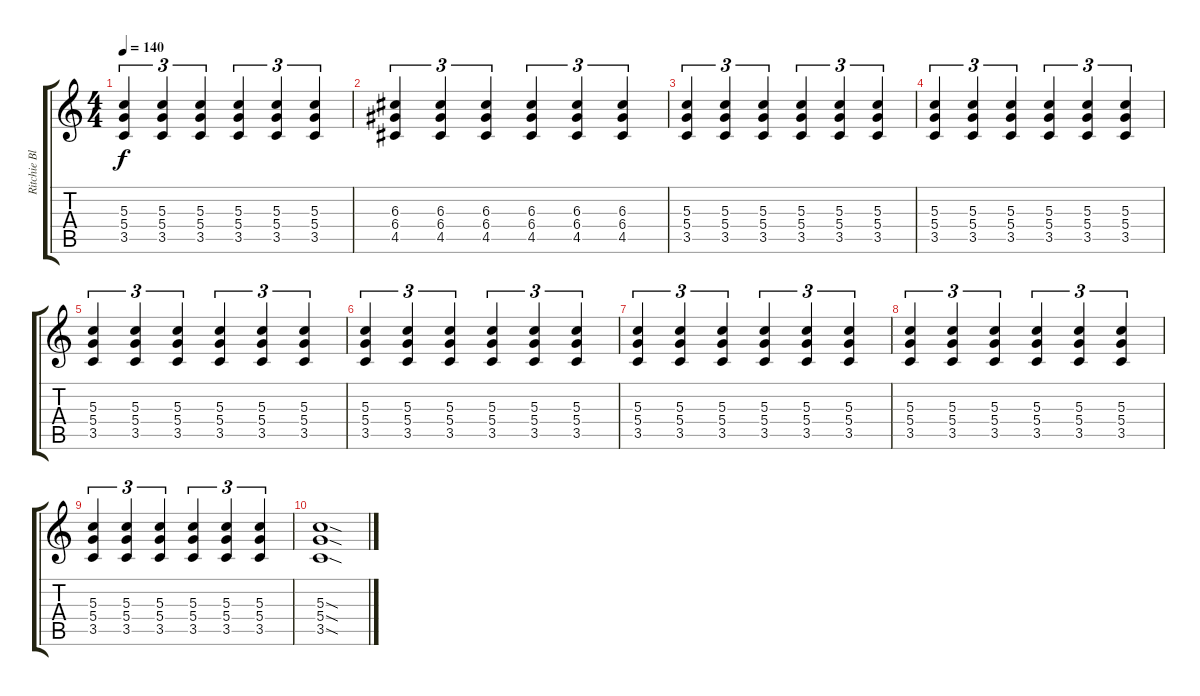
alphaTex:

\track ("Ritchie Blackmore Rhythm" "Ritchie Bl") {instrument overdrivenguitar}
\staff {score tabs}
\tuning (E4 B3 G3 D3 A2 E2) {hide}
\ts (4 4)
\tempo 140
\clef g2
\ks c
(5.3 5.4 3.5).4{tu (3 2) dy f} (5.3 5.4 3.5).4{tu (3 2)} (5.3 5.4 3.5).4{tu (3 2)} (5.3 5.4 3.5).4{tu (3 2)} (5.3 5.4 3.5).4{tu (3 2)} (5.3 5.4 3.5).4{tu (3 2)} |
(6.3 6.4 4.5).4{tu (3 2)} (6.3 6.4 4.5).4{tu (3 2)} (6.3 6.4 4.5).4{tu (3 2)} (6.3 6.4 4.5).4{tu (3 2)} (6.3 6.4 4.5).4{tu (3 2)} (6.3 6.4 4.5).4{tu (3 2)} |
(5.3 5.4 3.5).4{tu (3 2)} (5.3 5.4 3.5).4{tu (3 2)} (5.3 5.4 3.5).4{tu (3 2)} (5.3 5.4 3.5).4{tu (3 2)} (5.3 5.4 3.5).4{tu (3 2)} (5.3 5.4 3.5).4{tu (3 2)} |
(5.3 5.4 3.5).4{tu (3 2)} (5.3 5.4 3.5).4{tu (3 2)} (5.3 5.4 3.5).4{tu (3 2)} (5.3 5.4 3.5).4{tu (3 2)} (5.3 5.4 3.5).4{tu (3 2)} (5.3 5.4 3.5).4{tu (3 2)} |
(5.3 5.4 3.5).4{tu (3 2)} (5.3 5.4 3.5).4{tu (3 2)} (5.3 5.4 3.5).4{tu (3 2)} (5.3 5.4 3.5).4{tu (3 2)} (5.3 5.4 3.5).4{tu (3 2)} (5.3 5.4 3.5).4{tu (3 2)} |
(5.3 5.4 3.5).4{tu (3 2)} (5.3 5.4 3.5).4{tu (3 2)} (5.3 5.4 3.5).4{tu (3 2)} (5.3 5.4 3.5).4{tu (3 2)} (5.3 5.4 3.5).4{tu (3 2)} (5.3 5.4 3.5).4{tu (3 2)} |
(5.3 5.4 3.5).4{tu (3 2)} (5.3 5.4 3.5).4{tu (3 2)} (5.3 5.4 3.5).4{tu (3 2)} (5.3 5.4 3.5).4{tu (3 2)} (5.3 5.4 3.5).4{tu (3 2)} (5.3 5.4 3.5).4{tu (3 2)} |
(5.3 5.4 3.5).4{tu (3 2)} (5.3 5.4 3.5).4{tu (3 2)} (5.3 5.4 3.5).4{tu (3 2)} (5.3 5.4 3.5).4{tu (3 2)} (5.3 5.4 3.5).4{tu (3 2)} (5.3 5.4 3.5).4{tu (3 2)} |
(5.3 5.4 3.5).4{tu (3 2)} (5.3 5.4 3.5).4{tu (3 2)} (5.3 5.4 3.5).4{tu (3 2)} (5.3 5.4 3.5).4{tu (3 2)} (5.3 5.4 3.5).4{tu (3 2)} (5.3 5.4 3.5).4{tu (3 2)} |
(5.3{sod} 5.4{sod} 3.5{sod}).1
